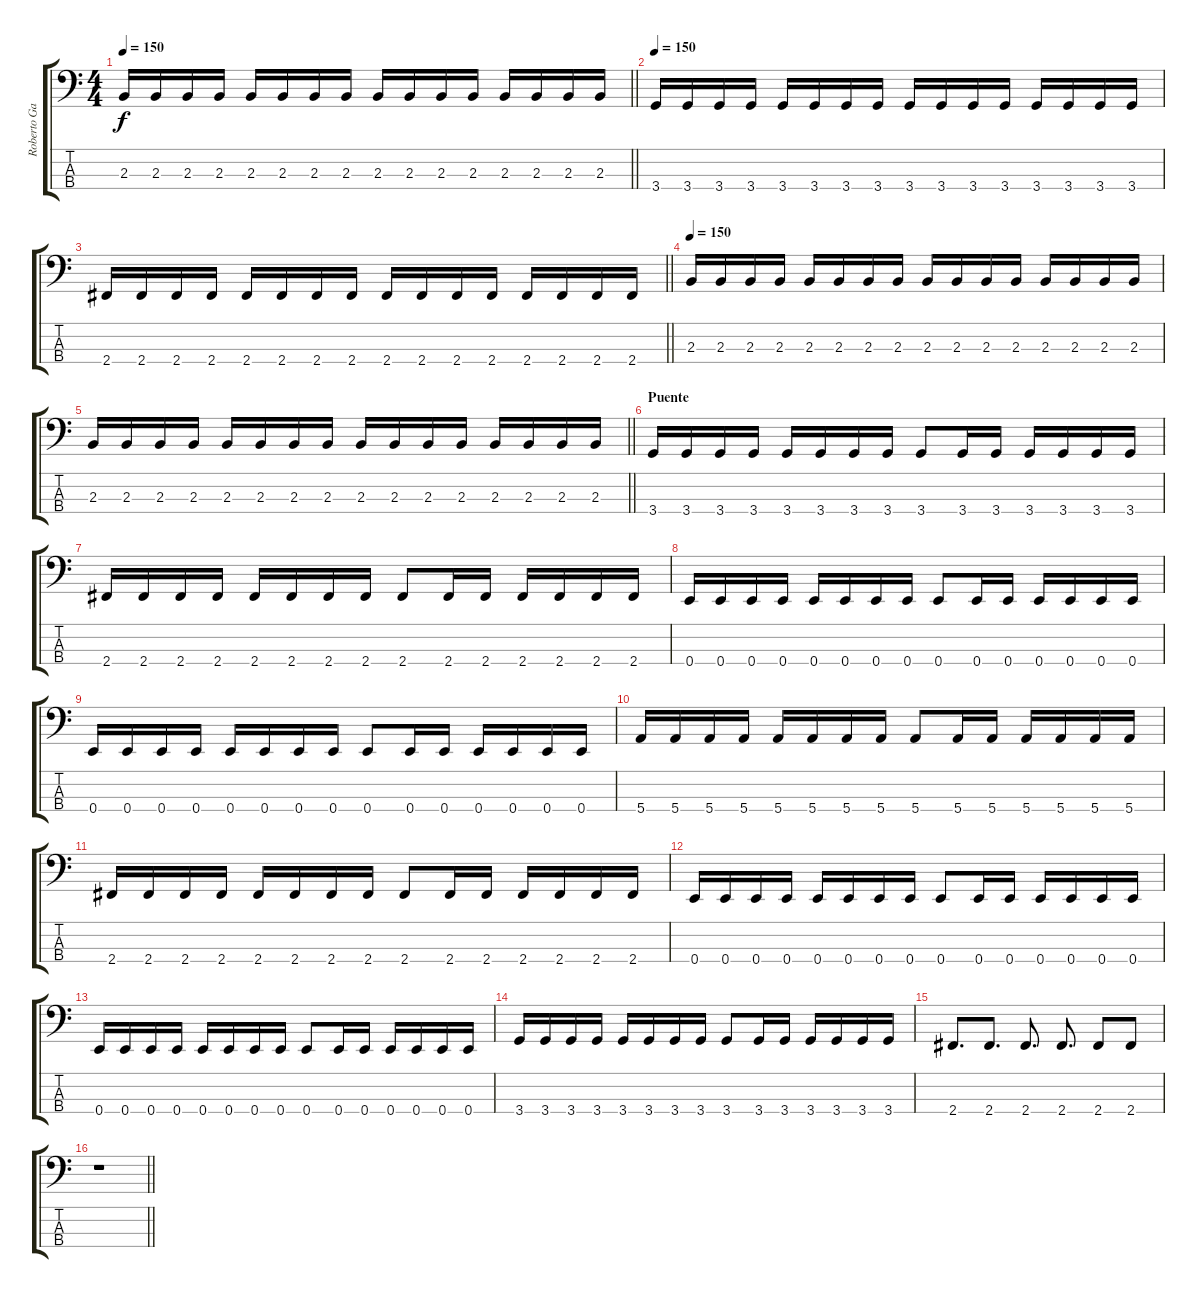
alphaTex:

\track ("Roberto García" "Roberto Ga") {instrument electricbasspick}
\staff {score tabs}
\tuning (G2 D2 A1 E1) {hide}
\ts (4 4)
\tempo 150
\clef f4
\barLineRight lightlight
\ks c
2.3.16{dy f} 2.3.16 2.3.16 2.3.16 2.3.16 2.3.16 2.3.16 2.3.16 2.3.16 2.3.16 2.3.16 2.3.16 2.3.16 2.3.16 2.3.16 2.3.16 |
\tempo 150
3.4.16 3.4.16 3.4.16 3.4.16 3.4.16 3.4.16 3.4.16 3.4.16 3.4.16 3.4.16 3.4.16 3.4.16 3.4.16 3.4.16 3.4.16 3.4.16 |
\barLineRight lightlight
2.4.16 2.4.16 2.4.16 2.4.16 2.4.16 2.4.16 2.4.16 2.4.16 2.4.16 2.4.16 2.4.16 2.4.16 2.4.16 2.4.16 2.4.16 2.4.16 |
\tempo 150
2.3.16 2.3.16 2.3.16 2.3.16 2.3.16 2.3.16 2.3.16 2.3.16 2.3.16 2.3.16 2.3.16 2.3.16 2.3.16 2.3.16 2.3.16 2.3.16 |
\barLineRight lightlight
2.3.16 2.3.16 2.3.16 2.3.16 2.3.16 2.3.16 2.3.16 2.3.16 2.3.16 2.3.16 2.3.16 2.3.16 2.3.16 2.3.16 2.3.16 2.3.16 |
\section ("" "Puente")
3.4.16 3.4.16 3.4.16 3.4.16 3.4.16 3.4.16 3.4.16 3.4.16 3.4.8 3.4.16 3.4.16 3.4.16 3.4.16 3.4.16 3.4.16 |
2.4.16 2.4.16 2.4.16 2.4.16 2.4.16 2.4.16 2.4.16 2.4.16 2.4.8 2.4.16 2.4.16 2.4.16 2.4.16 2.4.16 2.4.16 |
0.4.16 0.4.16 0.4.16 0.4.16 0.4.16 0.4.16 0.4.16 0.4.16 0.4.8 0.4.16 0.4.16 0.4.16 0.4.16 0.4.16 0.4.16 |
0.4.16 0.4.16 0.4.16 0.4.16 0.4.16 0.4.16 0.4.16 0.4.16 0.4.8 0.4.16 0.4.16 0.4.16 0.4.16 0.4.16 0.4.16 |
5.4.16 5.4.16 5.4.16 5.4.16 5.4.16 5.4.16 5.4.16 5.4.16 5.4.8 5.4.16 5.4.16 5.4.16 5.4.16 5.4.16 5.4.16 |
2.4.16 2.4.16 2.4.16 2.4.16 2.4.16 2.4.16 2.4.16 2.4.16 2.4.8 2.4.16 2.4.16 2.4.16 2.4.16 2.4.16 2.4.16 |
0.4.16 0.4.16 0.4.16 0.4.16 0.4.16 0.4.16 0.4.16 0.4.16 0.4.8 0.4.16 0.4.16 0.4.16 0.4.16 0.4.16 0.4.16 |
0.4.16 0.4.16 0.4.16 0.4.16 0.4.16 0.4.16 0.4.16 0.4.16 0.4.8 0.4.16 0.4.16 0.4.16 0.4.16 0.4.16 0.4.16 |
3.4.16 3.4.16 3.4.16 3.4.16 3.4.16 3.4.16 3.4.16 3.4.16 3.4.8 3.4.16 3.4.16 3.4.16 3.4.16 3.4.16 3.4.16 |
2.4.8{d} 2.4.8{d} 2.4.8{d} 2.4.8{d} 2.4.8 2.4.8 |
\barLineRight lightlight
r.1
